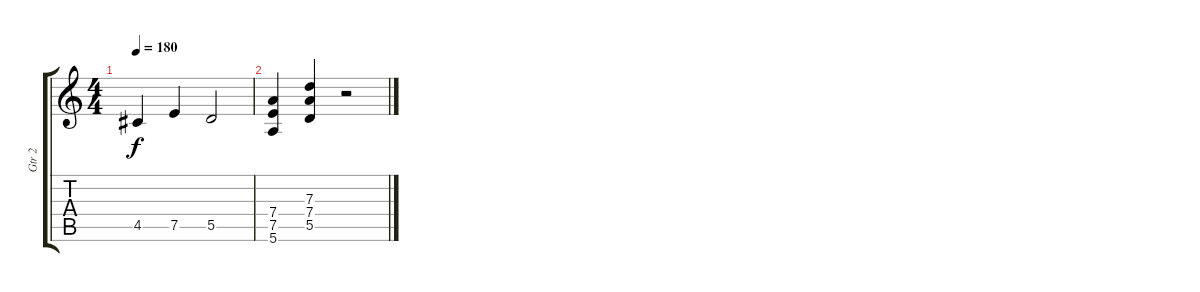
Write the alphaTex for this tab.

\track ("Gtr 2" "Gtr 2") {instrument overdrivenguitar}
\staff {score tabs}
\tuning (E4 B3 G3 D3 A2 E2) {hide}
\ts (4 4)
\tempo 180
\clef g2
\ks c
4.5.4{dy f} 7.5.4 5.5.2 |
(7.4 7.5 5.6).4 (7.3 7.4 5.5).4 r.2
